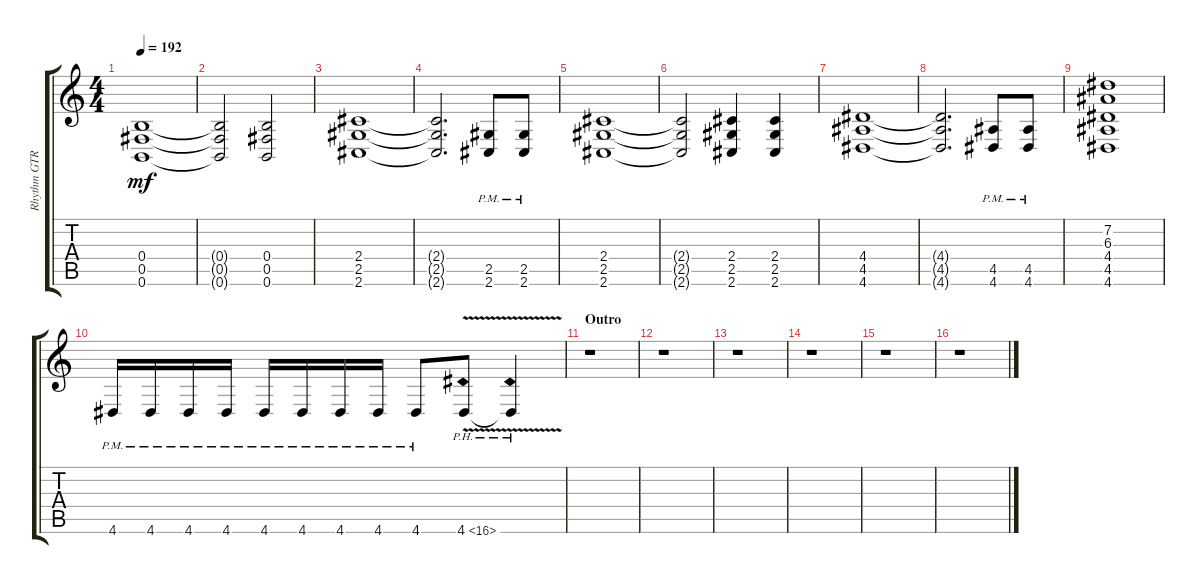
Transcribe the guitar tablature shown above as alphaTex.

\track ("Rhythm GTR 2" "Rhythm GTR") {instrument distortionguitar}
\staff {score tabs}
\tuning (Db4 Ab3 E3 B2 Gb2 B1) {hide}
\ts (4 4)
\tempo 192
\clef g2
\ks aminor
(0.4 0.5 0.6).1{dy mf} |
(0.4{t} 0.5{t} 0.6{t}).2 (0.4 0.5 0.6).2 |
(2.4 2.5 2.6).1 |
(2.4{t} 2.5{t} 2.6{t}).2{d} (2.5{pm} 2.6{pm}).8 (2.5{pm} 2.6{pm}).8 |
(2.4 2.5 2.6).1 |
(2.4{t} 2.5{t} 2.6{t}).2 (2.4 2.5 2.6).4 (2.4 2.5 2.6).4 |
(4.4 4.5 4.6).1 |
(4.4{t} 4.5{t} 4.6{t}).2{d} (4.5{pm} 4.6{pm}).8 (4.5{pm} 4.6{pm}).8 |
(7.2 6.3 4.4 4.5 4.6).1 |
4.6{pm}.16 4.6{pm}.16 4.6{pm}.16 4.6{pm}.16 4.6{pm}.16 4.6{pm}.16 4.6{pm}.16 4.6{pm}.16 4.6{pm}.8 4.6{ph 12 v}.8 4.6{ph 12 t}.4 |
\section ("" "Outro")
r.1 |
r.1 |
r.1 |
r.1 |
r.1 |
r.1
